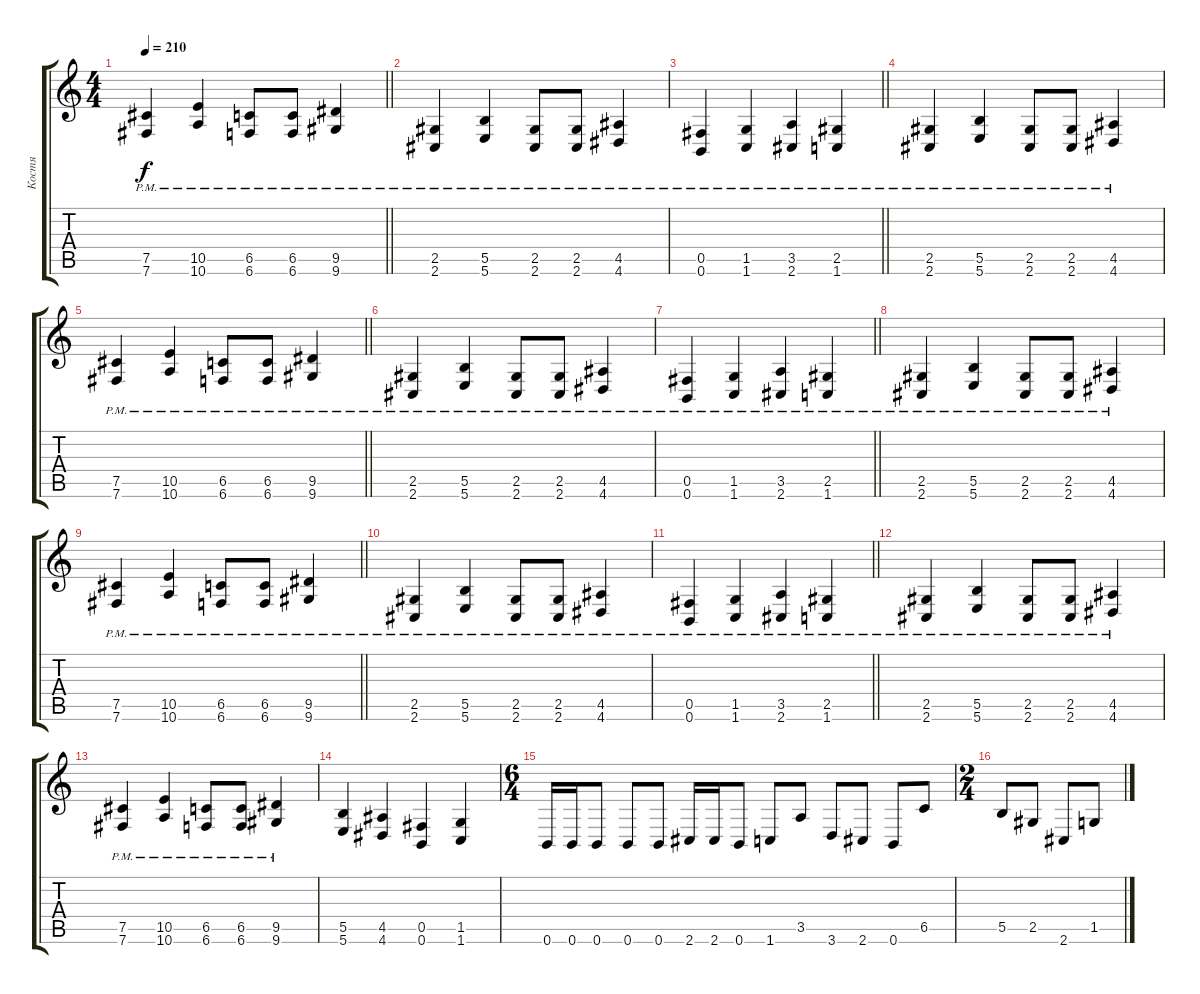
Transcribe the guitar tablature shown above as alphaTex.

\track ("Костя" "Костя") {instrument distortionguitar}
\staff {score tabs}
\tuning (Db4 Ab3 E3 B2 Gb2 B1) {hide}
\ts (4 4)
\tempo 210
\clef g2
\barLineRight lightlight
\ks c
(7.5{pm} 7.6{pm}).4{dy f} (10.5{pm} 10.6{pm}).4 (6.5{pm} 6.6{pm}).8 (6.5{pm} 6.6{pm}).8 (9.5{pm} 9.6{pm}).4 |
(2.5{pm} 2.6{pm}).4 (5.5{pm} 5.6{pm}).4 (2.5{pm} 2.6{pm}).8 (2.5{pm} 2.6{pm}).8 (4.5{pm} 4.6{pm}).4 |
\barLineRight lightlight
(0.5{pm} 0.6{pm}).4 (1.5{pm} 1.6{pm}).4 (3.5{pm} 2.6{pm}).4 (2.5{pm} 1.6{pm}).4 |
(2.5{pm} 2.6{pm}).4 (5.5{pm} 5.6{pm}).4 (2.5{pm} 2.6{pm}).8 (2.5{pm} 2.6{pm}).8 (4.5{pm} 4.6{pm}).4 |
\barLineRight lightlight
(7.5{pm} 7.6{pm}).4 (10.5{pm} 10.6{pm}).4 (6.5{pm} 6.6{pm}).8 (6.5{pm} 6.6{pm}).8 (9.5{pm} 9.6{pm}).4 |
(2.5{pm} 2.6{pm}).4 (5.5{pm} 5.6{pm}).4 (2.5{pm} 2.6{pm}).8 (2.5{pm} 2.6{pm}).8 (4.5{pm} 4.6{pm}).4 |
\barLineRight lightlight
(0.5{pm} 0.6{pm}).4 (1.5{pm} 1.6{pm}).4 (3.5{pm} 2.6{pm}).4 (2.5{pm} 1.6{pm}).4 |
(2.5{pm} 2.6{pm}).4 (5.5{pm} 5.6{pm}).4 (2.5{pm} 2.6{pm}).8 (2.5{pm} 2.6{pm}).8 (4.5{pm} 4.6{pm}).4 |
\barLineRight lightlight
(7.5{pm} 7.6{pm}).4 (10.5{pm} 10.6{pm}).4 (6.5{pm} 6.6{pm}).8 (6.5{pm} 6.6{pm}).8 (9.5{pm} 9.6{pm}).4 |
(2.5{pm} 2.6{pm}).4 (5.5{pm} 5.6{pm}).4 (2.5{pm} 2.6{pm}).8 (2.5{pm} 2.6{pm}).8 (4.5{pm} 4.6{pm}).4 |
\barLineRight lightlight
(0.5{pm} 0.6{pm}).4 (1.5{pm} 1.6{pm}).4 (3.5{pm} 2.6{pm}).4 (2.5{pm} 1.6{pm}).4 |
(2.5{pm} 2.6{pm}).4 (5.5{pm} 5.6{pm}).4 (2.5{pm} 2.6{pm}).8 (2.5{pm} 2.6{pm}).8 (4.5{pm} 4.6{pm}).4 |
(7.5{pm} 7.6{pm}).4 (10.5{pm} 10.6{pm}).4 (6.5{pm} 6.6{pm}).8 (6.5{pm} 6.6{pm}).8 (9.5{pm} 9.6{pm}).4 |
(5.5 5.6).4 (4.5 4.6).4 (0.5 0.6).4 (1.5 1.6).4 |
\ts (6 4)
0.6.16 0.6.16 0.6.8 0.6.8 0.6.8 2.6.16 2.6.16 0.6.8 1.6.8 3.5.8 3.6.8 2.6.8 0.6.8 6.5.8 |
\ts (2 4)
5.5.8 2.5.8 2.6.8 1.5.8
